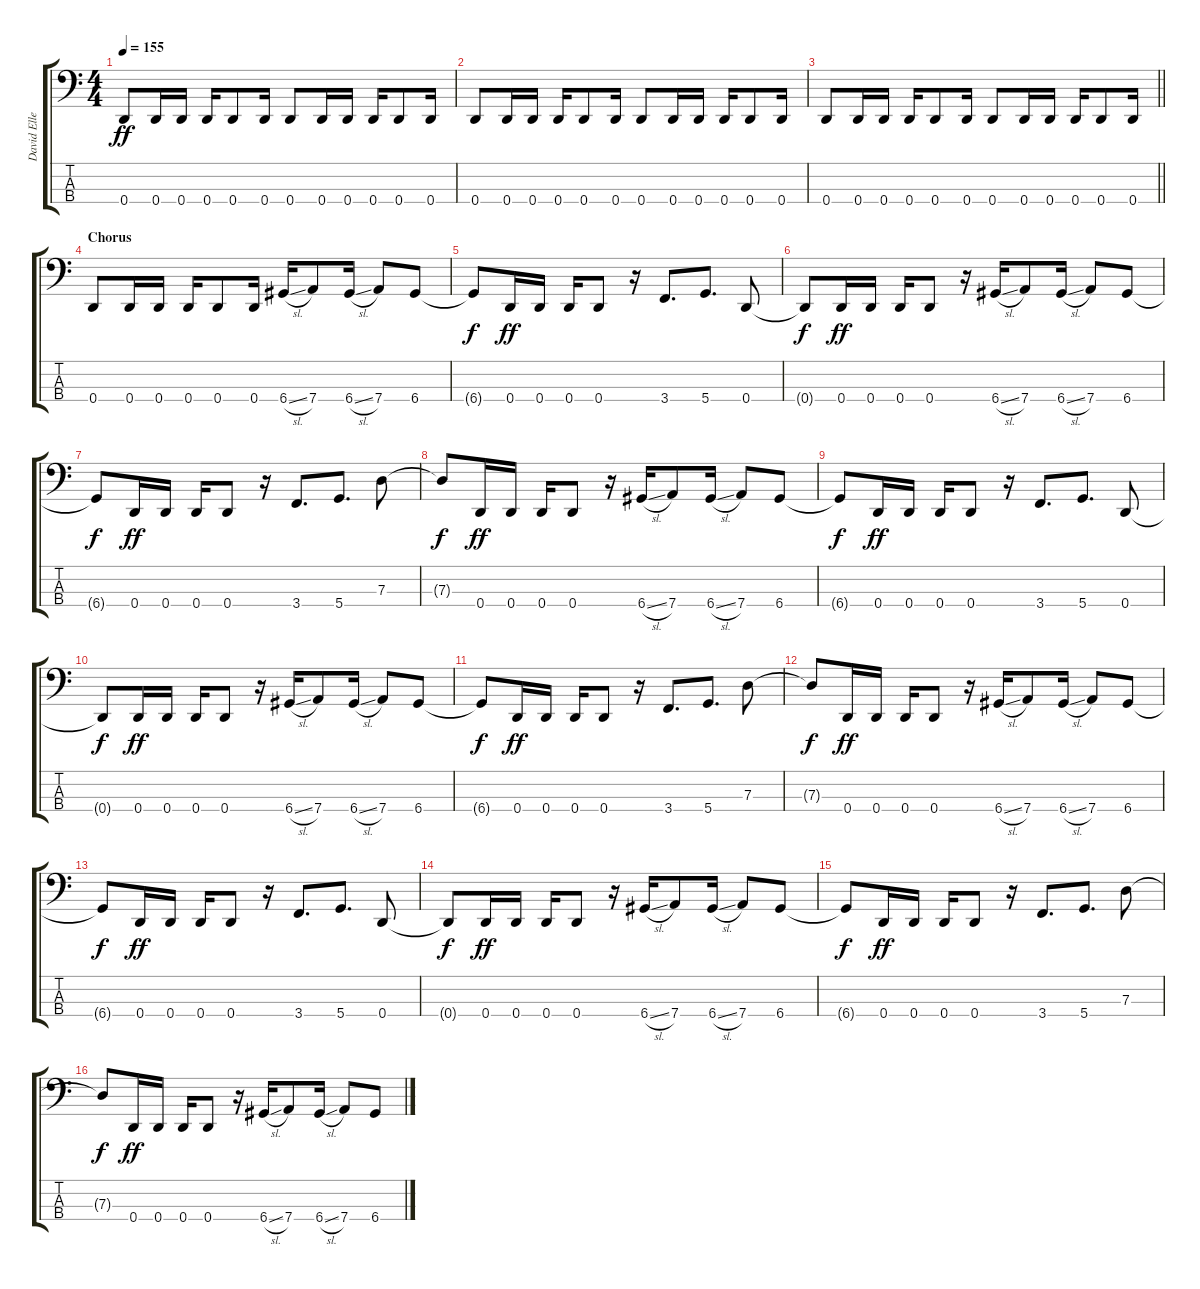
\track ("David Ellefson" "David Elle") {instrument electricbasspick}
\staff {score tabs}
\tuning (F2 C2 G1 D1) {hide}
\ts (4 4)
\tempo 155
\clef f4
\ks c
0.4.8{dy ff} 0.4.16 0.4.16 0.4.16 0.4.8 0.4.16 0.4.8 0.4.16 0.4.16 0.4.16 0.4.8 0.4.16 |
0.4.8 0.4.16 0.4.16 0.4.16 0.4.8 0.4.16 0.4.8 0.4.16 0.4.16 0.4.16 0.4.8 0.4.16 |
\barLineRight lightlight
0.4.8 0.4.16 0.4.16 0.4.16 0.4.8 0.4.16 0.4.8 0.4.16 0.4.16 0.4.16 0.4.8 0.4.16 |
\section ("" "Chorus")
0.4.8 0.4.16 0.4.16 0.4.16 0.4.8 0.4.16 6.4{sl}.16 7.4.8 6.4{sl}.16 7.4.8 6.4.8 |
6.4{t}.8{dy f} 0.4.16{dy ff} 0.4.16 0.4.16 0.4.8 r.16 3.4.8{d} 5.4.8{d} 0.4.8 |
0.4{t}.8{dy f} 0.4.16{dy ff} 0.4.16 0.4.16 0.4.8 r.16 6.4{sl}.16 7.4.8 6.4{sl}.16 7.4.8 6.4.8 |
6.4{t}.8{dy f} 0.4.16{dy ff} 0.4.16 0.4.16 0.4.8 r.16 3.4.8{d} 5.4.8{d} 7.3.8 |
7.3{t}.8{dy f} 0.4.16{dy ff} 0.4.16 0.4.16 0.4.8 r.16 6.4{sl}.16 7.4.8 6.4{sl}.16 7.4.8 6.4.8 |
6.4{t}.8{dy f} 0.4.16{dy ff} 0.4.16 0.4.16 0.4.8 r.16 3.4.8{d} 5.4.8{d} 0.4.8 |
0.4{t}.8{dy f} 0.4.16{dy ff} 0.4.16 0.4.16 0.4.8 r.16 6.4{sl}.16 7.4.8 6.4{sl}.16 7.4.8 6.4.8 |
6.4{t}.8{dy f} 0.4.16{dy ff} 0.4.16 0.4.16 0.4.8 r.16 3.4.8{d} 5.4.8{d} 7.3.8 |
7.3{t}.8{dy f} 0.4.16{dy ff} 0.4.16 0.4.16 0.4.8 r.16 6.4{sl}.16 7.4.8 6.4{sl}.16 7.4.8 6.4.8 |
6.4{t}.8{dy f} 0.4.16{dy ff} 0.4.16 0.4.16 0.4.8 r.16 3.4.8{d} 5.4.8{d} 0.4.8 |
0.4{t}.8{dy f} 0.4.16{dy ff} 0.4.16 0.4.16 0.4.8 r.16 6.4{sl}.16 7.4.8 6.4{sl}.16 7.4.8 6.4.8 |
6.4{t}.8{dy f} 0.4.16{dy ff} 0.4.16 0.4.16 0.4.8 r.16 3.4.8{d} 5.4.8{d} 7.3.8 |
7.3{t}.8{dy f} 0.4.16{dy ff} 0.4.16 0.4.16 0.4.8 r.16 6.4{sl}.16 7.4.8 6.4{sl}.16 7.4.8 6.4.8
